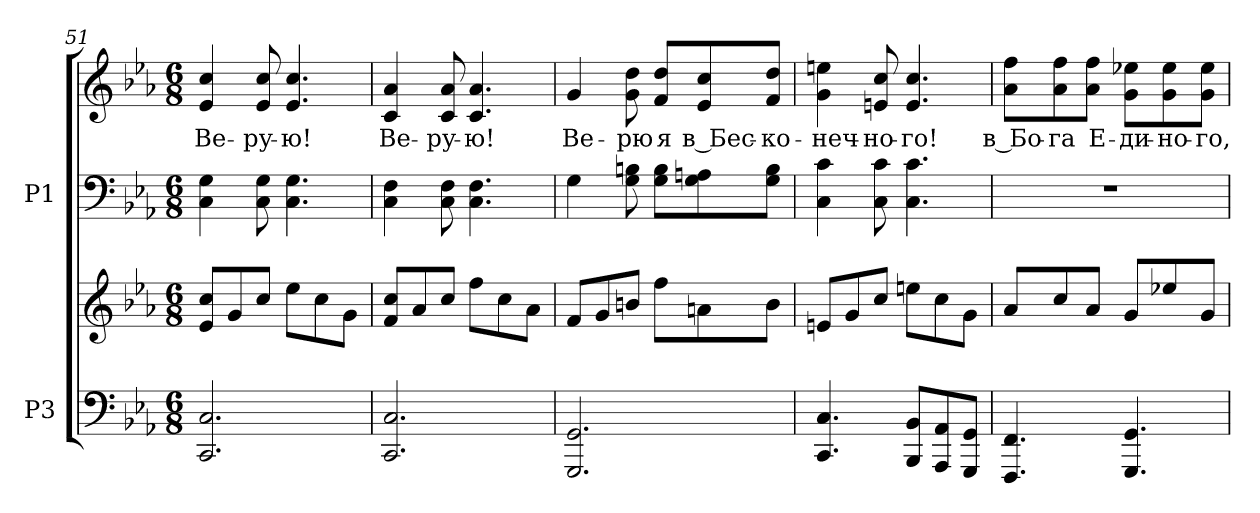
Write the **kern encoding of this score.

**kern	**kern	**kern	**kern	**text
*part2	*part2	*part1	*part1	*part1
*staff4	*staff3	*staff2	*staff1	*staff1
*I"P3	*	*I"P1	*	*
*clefF4	*clefG2	*clefF4	*clefG2	*
*k[b-e-a-]	*k[b-e-a-]	*k[b-e-a-]	*k[b-e-a-]	*
*c:	*c:	*c:	*c:	*
*M6/8	*M6/8	*M6/8	*M6/8	*
=51	=51	=51	=51	=51
!	!	!	!	!LO:LY:b:color=#000000
2.CCi/ 2.Ci	8e-i/ 8cciL	4Ci\ 4Gi	4e-i/ 4cci	Ве-
.	8gi/	.	.	.
!	!	!	!	!LO:LY:b:color=#000000
.	8cci/J	8Ci\ 8Gi	8e-i/ 8cci	-ру-
!	!	!	!	!LO:LY:b:color=#000000
.	8ee-i\L	4.Ci\ 4.Gi	4.e-i/ 4.cci	-ю!
.	8cci\	.	.	.
.	8gi\J	.	.	.
=52	=52	=52	=52	=52
!	!	!	!	!LO:LY:b:color=#000000
2.CCi/ 2.Ci	8fi/ 8cciL	4Ci\ 4Fi	4ci/ 4a-i	Ве-
.	8a-i/	.	.	.
!	!	!	!	!LO:LY:b:color=#000000
.	8cci/J	8Ci\ 8Fi	8ci/ 8a-i	-ру-
!	!	!	!	!LO:LY:b:color=#000000
.	8ffi\L	4.Ci\ 4.Fi	4.ci/ 4.a-i	-ю!
.	8cci\	.	.	.
.	8a-i\J	.	.	.
=53	=53	=53	=53	=53
!	!	!	!	!LO:LY:b:color=#000000
2.GGGi/ 2.GGi	8fi/L	4Gi\	4gi/	Ве-
.	8gi/	.	.	.
!	!	!	!	!LO:LY:b:color=#000000
.	8bni/J	8Gi\ 8Bni	8gi\ 8ddi	-рю
!	!	!	!	!LO:LY:b:color=#000000
.	8ffi\L	8Gi\ 8BiL	8fi/ 8ddiL	я
!	!	!	!	!LO:LY:b:color=#000000
.	8ani\	8Gi\ 8Ani	8e-i/ 8cci	в Бес-
!	!	!	!	!LO:LY:b:color=#000000
.	8bi\J	8Gi\ 8BiJ	8fi/ 8ddiJ	-ко-
!!LO:PB:g=z
=54	=54	=54	=54	=54
!	!	!	!	!LO:LY:b:color=#000000
4.CCi/ 4.Ci	8eni/L	4Ci\ 4ci	4gi\ 4eeni	-неч-
.	8gi/	.	.	.
!	!	!	!	!LO:LY:b:color=#000000
.	8cci/J	8Ci\ 8ci	8eni/ 8cci	-но-
!	!	!	!	!LO:LY:b:color=#000000
8BBB-i/ 8BB-iL	8eeni\L	4.Ci\ 4.ci	4.ei/ 4.cci	-го!
8AAA-i/ 8AA-i	8cci\	.	.	.
8GGGi/ 8GGiJ	8gi\J	.	.	.
=55	=55	=55	=55	=55
!	!	!	!	!LO:LY:b:color=#000000
4.FFFi/ 4.FFi	8a-i/L	2.r	8a-i\ 8ffiL	в Бо-
!	!	!	!	!LO:LY:b:color=#000000
.	8cci/	.	8a-i\ 8ffi	-га
!	!	!	!	!LO:LY:b:color=#000000
.	8a-i/J	.	8a-i\ 8ffiJ	Е-
!	!	!	!	!LO:LY:b:color=#000000
4.GGGi/ 4.GGi	8gi/L	.	8gi\ 8ee-XiL	-ди-
!	!	!	!	!LO:LY:b:color=#000000
.	8ee-Xi/	.	8gi\ 8ee-i	-но-
!	!	!	!	!LO:LY:b:color=#000000
.	8gi/J	.	8gi\ 8ee-iJ	-го,
=	=	=	=	=
*-	*-	*-	*-	*-
